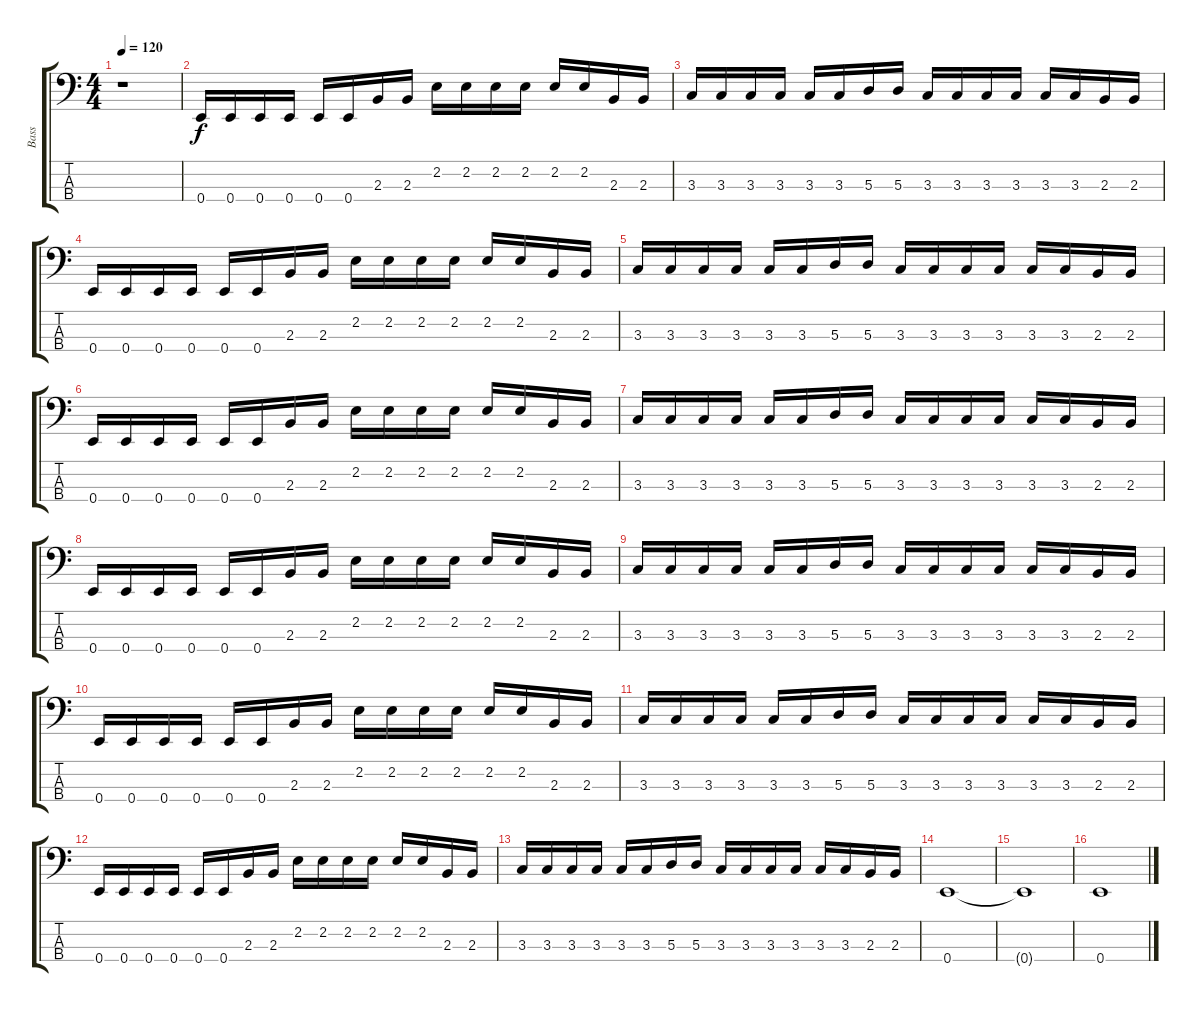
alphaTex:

\track ("Bass" "Bass") {instrument electricbassfinger}
\staff {score tabs}
\tuning (G2 D2 A1 E1) {hide}
\ts (4 4)
\tempo 120
\clef f4
\ks c
r.1{dy f} |
0.4.16 0.4.16 0.4.16 0.4.16 0.4.16 0.4.16 2.3.16 2.3.16 2.2.16 2.2.16 2.2.16 2.2.16 2.2.16 2.2.16 2.3.16 2.3.16 |
3.3.16 3.3.16 3.3.16 3.3.16 3.3.16 3.3.16 5.3.16 5.3.16 3.3.16 3.3.16 3.3.16 3.3.16 3.3.16 3.3.16 2.3.16 2.3.16 |
0.4.16 0.4.16 0.4.16 0.4.16 0.4.16 0.4.16 2.3.16 2.3.16 2.2.16 2.2.16 2.2.16 2.2.16 2.2.16 2.2.16 2.3.16 2.3.16 |
3.3.16 3.3.16 3.3.16 3.3.16 3.3.16 3.3.16 5.3.16 5.3.16 3.3.16 3.3.16 3.3.16 3.3.16 3.3.16 3.3.16 2.3.16 2.3.16 |
0.4.16 0.4.16 0.4.16 0.4.16 0.4.16 0.4.16 2.3.16 2.3.16 2.2.16 2.2.16 2.2.16 2.2.16 2.2.16 2.2.16 2.3.16 2.3.16 |
3.3.16 3.3.16 3.3.16 3.3.16 3.3.16 3.3.16 5.3.16 5.3.16 3.3.16 3.3.16 3.3.16 3.3.16 3.3.16 3.3.16 2.3.16 2.3.16 |
0.4.16 0.4.16 0.4.16 0.4.16 0.4.16 0.4.16 2.3.16 2.3.16 2.2.16 2.2.16 2.2.16 2.2.16 2.2.16 2.2.16 2.3.16 2.3.16 |
3.3.16 3.3.16 3.3.16 3.3.16 3.3.16 3.3.16 5.3.16 5.3.16 3.3.16 3.3.16 3.3.16 3.3.16 3.3.16 3.3.16 2.3.16 2.3.16 |
0.4.16 0.4.16 0.4.16 0.4.16 0.4.16 0.4.16 2.3.16 2.3.16 2.2.16 2.2.16 2.2.16 2.2.16 2.2.16 2.2.16 2.3.16 2.3.16 |
3.3.16 3.3.16 3.3.16 3.3.16 3.3.16 3.3.16 5.3.16 5.3.16 3.3.16 3.3.16 3.3.16 3.3.16 3.3.16 3.3.16 2.3.16 2.3.16 |
0.4.16 0.4.16 0.4.16 0.4.16 0.4.16 0.4.16 2.3.16 2.3.16 2.2.16 2.2.16 2.2.16 2.2.16 2.2.16 2.2.16 2.3.16 2.3.16 |
3.3.16 3.3.16 3.3.16 3.3.16 3.3.16 3.3.16 5.3.16 5.3.16 3.3.16 3.3.16 3.3.16 3.3.16 3.3.16 3.3.16 2.3.16 2.3.16 |
0.4.1 |
0.4{t}.1 |
0.4.1
